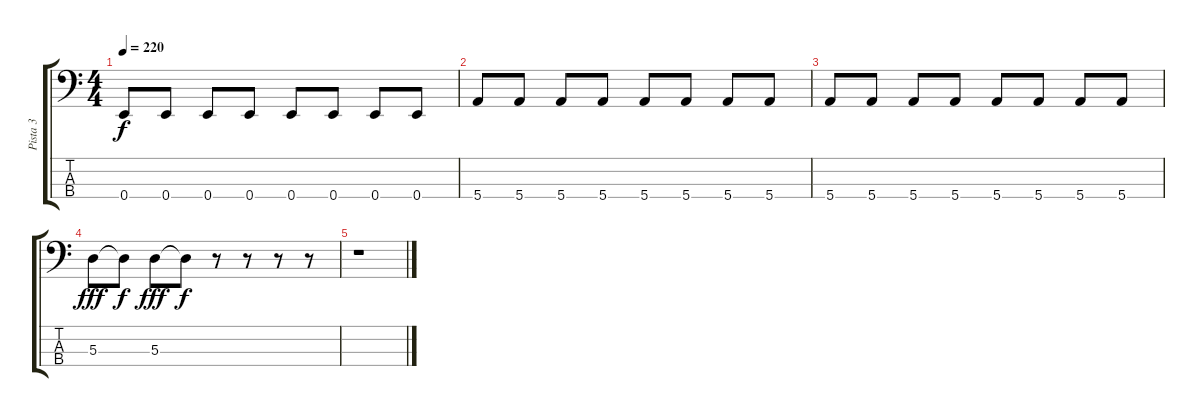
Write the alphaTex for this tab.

\track ("Pista 3" "Pista 3") {instrument electricbassfinger}
\staff {score tabs}
\tuning (G2 D2 A1 E1) {hide}
\ts (4 4)
\tempo 220
\clef f4
\ks c
0.4.8{dy f} 0.4.8 0.4.8 0.4.8 0.4.8 0.4.8 0.4.8 0.4.8 |
5.4.8 5.4.8 5.4.8 5.4.8 5.4.8 5.4.8 5.4.8 5.4.8 |
5.4.8 5.4.8 5.4.8 5.4.8 5.4.8 5.4.8 5.4.8 5.4.8 |
5.3.8{dy fff} 5.3{t}.8{dy f} 5.3.8{dy fff} 5.3{t}.8{dy f} r.8 r.8 r.8 r.8 |
r.1
